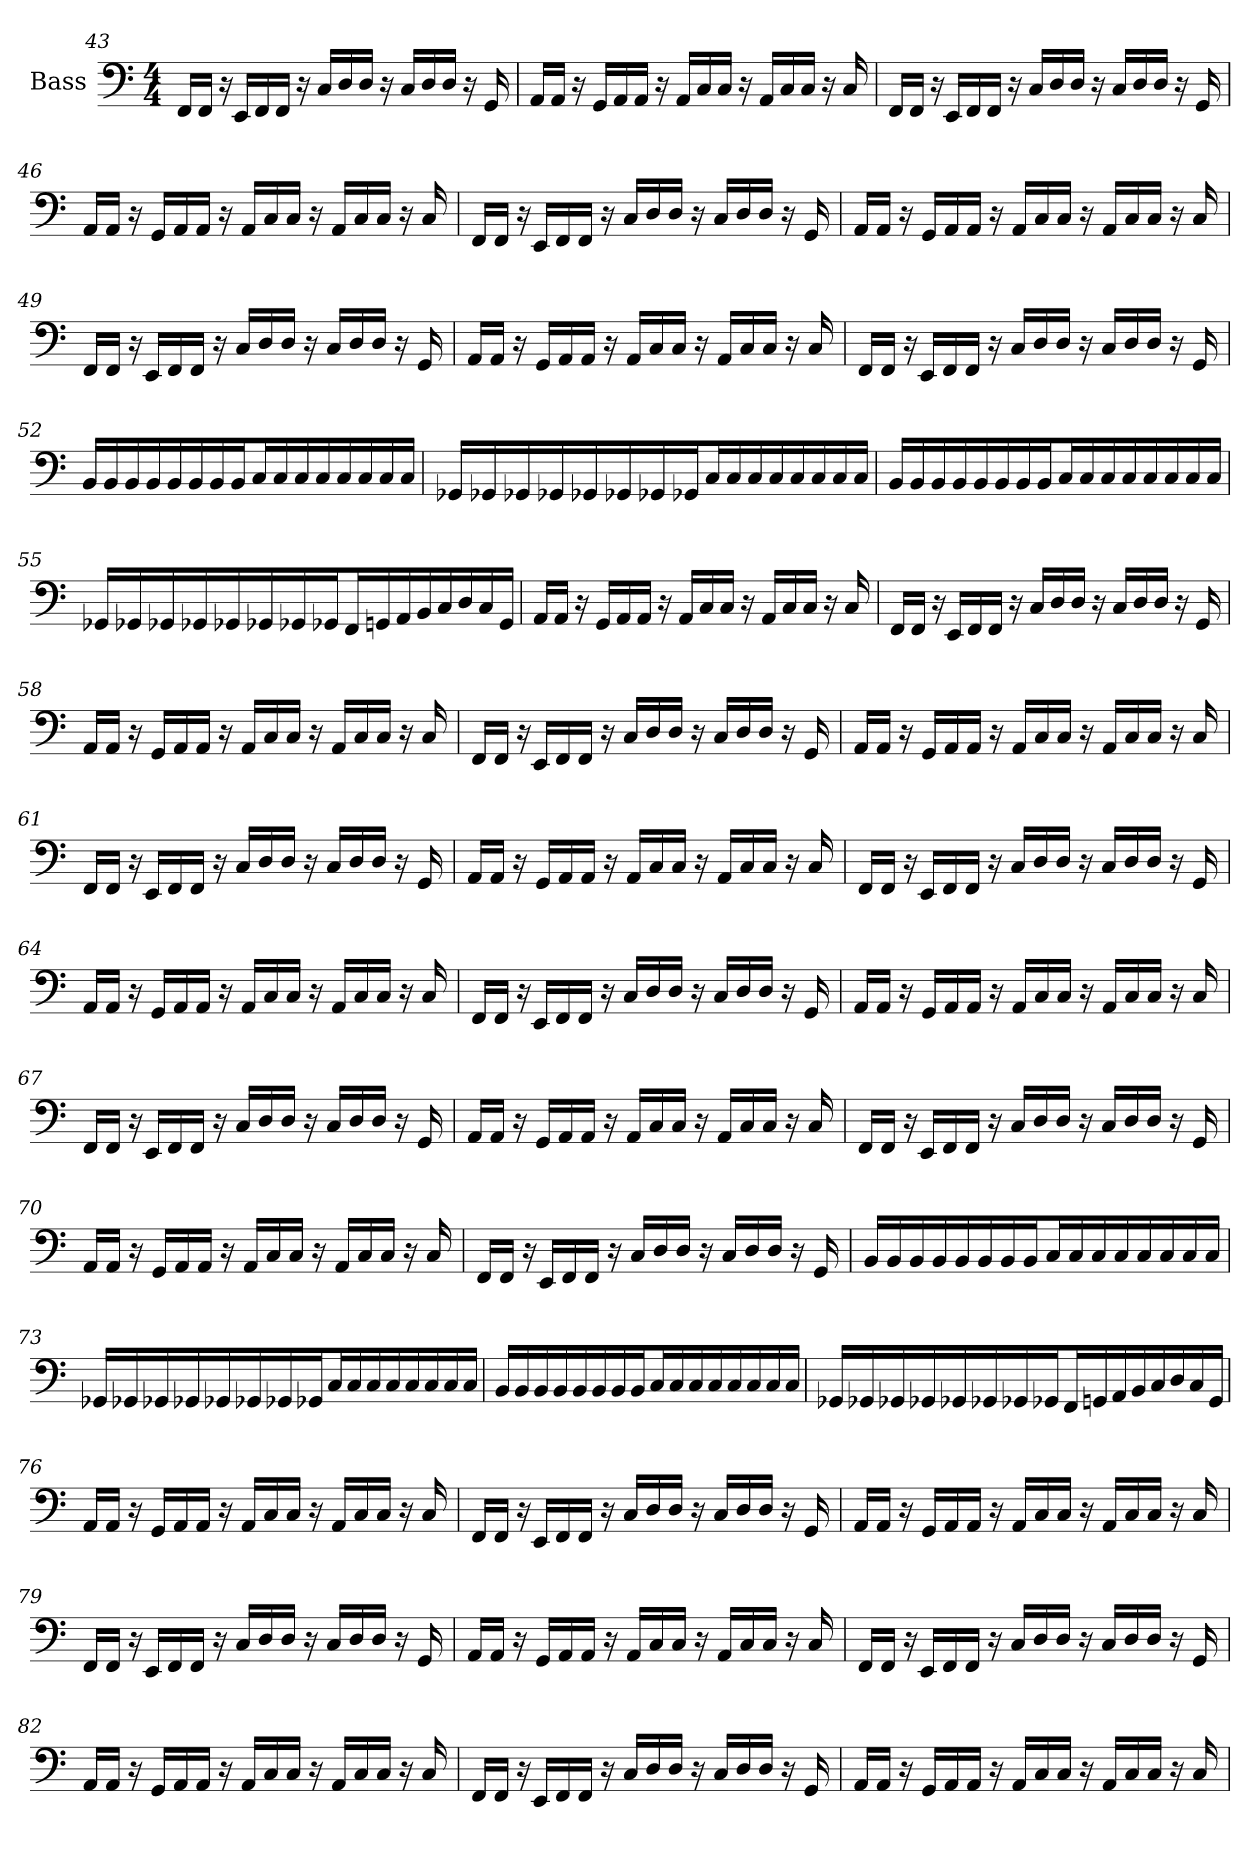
**kern
*part1
*staff1
*I"Bass
*clefF4
*ITrd7c12
*k[]
*M4/4
=43
!LO:N:vis=16
64FFF/LL
!LO:N:vis=16
64FFF/JJ
!LO:N:vis=16
64r
!LO:N:vis=16
64EEE/LL
!LO:N:vis=16
64FFF/
!LO:N:vis=16
64FFF/JJ
!LO:N:vis=16
64r
!LO:N:vis=16
64CC/LL
!LO:N:vis=16
64DD/
!LO:N:vis=16
64DD/JJ
!LO:N:vis=16
64r
!LO:N:vis=16
64CC/LL
!LO:N:vis=16
64DD/
!LO:N:vis=16
64DD/JJ
!LO:N:vis=16
64r
!LO:N:vis=16
64GGG
=44
!LO:N:vis=16
64AAA/LL
!LO:N:vis=16
64AAA/JJ
!LO:N:vis=16
64r
!LO:N:vis=16
64GGG/LL
!LO:N:vis=16
64AAA/
!LO:N:vis=16
64AAA/JJ
!LO:N:vis=16
64r
!LO:N:vis=16
64AAA/LL
!LO:N:vis=16
64CC/
!LO:N:vis=16
64CC/JJ
!LO:N:vis=16
64r
!LO:N:vis=16
64AAA/LL
!LO:N:vis=16
64CC/
!LO:N:vis=16
64CC/JJ
!LO:N:vis=16
64r
!LO:N:vis=16
64CC
=45
!LO:N:vis=16
64FFF/LL
!LO:N:vis=16
64FFF/JJ
!LO:N:vis=16
64r
!LO:N:vis=16
64EEE/LL
!LO:N:vis=16
64FFF/
!LO:N:vis=16
64FFF/JJ
!LO:N:vis=16
64r
!LO:N:vis=16
64CC/LL
!LO:N:vis=16
64DD/
!LO:N:vis=16
64DD/JJ
!LO:N:vis=16
64r
!LO:N:vis=16
64CC/LL
!LO:N:vis=16
64DD/
!LO:N:vis=16
64DD/JJ
!LO:N:vis=16
64r
!LO:N:vis=16
64GGG
=46
!LO:N:vis=16
64AAA/LL
!LO:N:vis=16
64AAA/JJ
!LO:N:vis=16
64r
!LO:N:vis=16
64GGG/LL
!LO:N:vis=16
64AAA/
!LO:N:vis=16
64AAA/JJ
!LO:N:vis=16
64r
!LO:N:vis=16
64AAA/LL
!LO:N:vis=16
64CC/
!LO:N:vis=16
64CC/JJ
!LO:N:vis=16
64r
!LO:N:vis=16
64AAA/LL
!LO:N:vis=16
64CC/
!LO:N:vis=16
64CC/JJ
!LO:N:vis=16
64r
!LO:N:vis=16
64CC
=47
!LO:N:vis=16
64FFF/LL
!LO:N:vis=16
64FFF/JJ
!LO:N:vis=16
64r
!LO:N:vis=16
64EEE/LL
!LO:N:vis=16
64FFF/
!LO:N:vis=16
64FFF/JJ
!LO:N:vis=16
64r
!LO:N:vis=16
64CC/LL
!LO:N:vis=16
64DD/
!LO:N:vis=16
64DD/JJ
!LO:N:vis=16
64r
!LO:N:vis=16
64CC/LL
!LO:N:vis=16
64DD/
!LO:N:vis=16
64DD/JJ
!LO:N:vis=16
64r
!LO:N:vis=16
64GGG
=48
!LO:N:vis=16
64AAA/LL
!LO:N:vis=16
64AAA/JJ
!LO:N:vis=16
64r
!LO:N:vis=16
64GGG/LL
!LO:N:vis=16
64AAA/
!LO:N:vis=16
64AAA/JJ
!LO:N:vis=16
64r
!LO:N:vis=16
64AAA/LL
!LO:N:vis=16
64CC/
!LO:N:vis=16
64CC/JJ
!LO:N:vis=16
64r
!LO:N:vis=16
64AAA/LL
!LO:N:vis=16
64CC/
!LO:N:vis=16
64CC/JJ
!LO:N:vis=16
64r
!LO:N:vis=16
64CC
=49
!LO:N:vis=16
64FFF/LL
!LO:N:vis=16
64FFF/JJ
!LO:N:vis=16
64r
!LO:N:vis=16
64EEE/LL
!LO:N:vis=16
64FFF/
!LO:N:vis=16
64FFF/JJ
!LO:N:vis=16
64r
!LO:N:vis=16
64CC/LL
!LO:N:vis=16
64DD/
!LO:N:vis=16
64DD/JJ
!LO:N:vis=16
64r
!LO:N:vis=16
64CC/LL
!LO:N:vis=16
64DD/
!LO:N:vis=16
64DD/JJ
!LO:N:vis=16
64r
!LO:N:vis=16
64GGG
=50
!LO:N:vis=16
64AAA/LL
!LO:N:vis=16
64AAA/JJ
!LO:N:vis=16
64r
!LO:N:vis=16
64GGG/LL
!LO:N:vis=16
64AAA/
!LO:N:vis=16
64AAA/JJ
!LO:N:vis=16
64r
!LO:N:vis=16
64AAA/LL
!LO:N:vis=16
64CC/
!LO:N:vis=16
64CC/JJ
!LO:N:vis=16
64r
!LO:N:vis=16
64AAA/LL
!LO:N:vis=16
64CC/
!LO:N:vis=16
64CC/JJ
!LO:N:vis=16
64r
!LO:N:vis=16
64CC
=51
!LO:N:vis=16
64FFF/LL
!LO:N:vis=16
64FFF/JJ
!LO:N:vis=16
64r
!LO:N:vis=16
64EEE/LL
!LO:N:vis=16
64FFF/
!LO:N:vis=16
64FFF/JJ
!LO:N:vis=16
64r
!LO:N:vis=16
64CC/LL
!LO:N:vis=16
64DD/
!LO:N:vis=16
64DD/JJ
!LO:N:vis=16
64r
!LO:N:vis=16
64CC/LL
!LO:N:vis=16
64DD/
!LO:N:vis=16
64DD/JJ
!LO:N:vis=16
64r
!LO:N:vis=16
64GGG
=52
!LO:N:vis=16
64BBB/LL
!LO:N:vis=16
64BBB/
!LO:N:vis=16
64BBB/
!LO:N:vis=16
64BBB/
!LO:N:vis=16
64BBB/
!LO:N:vis=16
64BBB/
!LO:N:vis=16
64BBB/
!LO:N:vis=16
64BBB/J
!LO:N:vis=16
64CC/L
!LO:N:vis=16
64CC/
!LO:N:vis=16
64CC/
!LO:N:vis=16
64CC/
!LO:N:vis=16
64CC/
!LO:N:vis=16
64CC/
!LO:N:vis=16
64CC/
!LO:N:vis=16
64CC/JJ
=53
!LO:N:vis=16
64GGG-X/LL
!LO:N:vis=16
64GGG-X/
!LO:N:vis=16
64GGG-X/
!LO:N:vis=16
64GGG-X/
!LO:N:vis=16
64GGG-X/
!LO:N:vis=16
64GGG-X/
!LO:N:vis=16
64GGG-X/
!LO:N:vis=16
64GGG-X/J
!LO:N:vis=16
64CC/L
!LO:N:vis=16
64CC/
!LO:N:vis=16
64CC/
!LO:N:vis=16
64CC/
!LO:N:vis=16
64CC/
!LO:N:vis=16
64CC/
!LO:N:vis=16
64CC/
!LO:N:vis=16
64CC/JJ
=54
!LO:N:vis=16
64BBB/LL
!LO:N:vis=16
64BBB/
!LO:N:vis=16
64BBB/
!LO:N:vis=16
64BBB/
!LO:N:vis=16
64BBB/
!LO:N:vis=16
64BBB/
!LO:N:vis=16
64BBB/
!LO:N:vis=16
64BBB/J
!LO:N:vis=16
64CC/L
!LO:N:vis=16
64CC/
!LO:N:vis=16
64CC/
!LO:N:vis=16
64CC/
!LO:N:vis=16
64CC/
!LO:N:vis=16
64CC/
!LO:N:vis=16
64CC/
!LO:N:vis=16
64CC/JJ
=55
!LO:N:vis=16
64GGG-X/LL
!LO:N:vis=16
64GGG-X/
!LO:N:vis=16
64GGG-X/
!LO:N:vis=16
64GGG-X/
!LO:N:vis=16
64GGG-X/
!LO:N:vis=16
64GGG-X/
!LO:N:vis=16
64GGG-X/
!LO:N:vis=16
64GGG-X/J
!LO:N:vis=16
64FFF/L
!LO:N:vis=16
64GGG/
!LO:N:vis=16
64AAA/
!LO:N:vis=16
64BBB/
!LO:N:vis=16
64CC/
!LO:N:vis=16
64DD/
!LO:N:vis=16
64CC/
!LO:N:vis=16
64GGG/JJ
=56
!LO:N:vis=16
64AAA/LL
!LO:N:vis=16
64AAA/JJ
!LO:N:vis=16
64r
!LO:N:vis=16
64GGG/LL
!LO:N:vis=16
64AAA/
!LO:N:vis=16
64AAA/JJ
!LO:N:vis=16
64r
!LO:N:vis=16
64AAA/LL
!LO:N:vis=16
64CC/
!LO:N:vis=16
64CC/JJ
!LO:N:vis=16
64r
!LO:N:vis=16
64AAA/LL
!LO:N:vis=16
64CC/
!LO:N:vis=16
64CC/JJ
!LO:N:vis=16
64r
!LO:N:vis=16
64CC
=57
!LO:N:vis=16
64FFF/LL
!LO:N:vis=16
64FFF/JJ
!LO:N:vis=16
64r
!LO:N:vis=16
64EEE/LL
!LO:N:vis=16
64FFF/
!LO:N:vis=16
64FFF/JJ
!LO:N:vis=16
64r
!LO:N:vis=16
64CC/LL
!LO:N:vis=16
64DD/
!LO:N:vis=16
64DD/JJ
!LO:N:vis=16
64r
!LO:N:vis=16
64CC/LL
!LO:N:vis=16
64DD/
!LO:N:vis=16
64DD/JJ
!LO:N:vis=16
64r
!LO:N:vis=16
64GGG
=58
!LO:N:vis=16
64AAA/LL
!LO:N:vis=16
64AAA/JJ
!LO:N:vis=16
64r
!LO:N:vis=16
64GGG/LL
!LO:N:vis=16
64AAA/
!LO:N:vis=16
64AAA/JJ
!LO:N:vis=16
64r
!LO:N:vis=16
64AAA/LL
!LO:N:vis=16
64CC/
!LO:N:vis=16
64CC/JJ
!LO:N:vis=16
64r
!LO:N:vis=16
64AAA/LL
!LO:N:vis=16
64CC/
!LO:N:vis=16
64CC/JJ
!LO:N:vis=16
64r
!LO:N:vis=16
64CC
=59
!LO:N:vis=16
64FFF/LL
!LO:N:vis=16
64FFF/JJ
!LO:N:vis=16
64r
!LO:N:vis=16
64EEE/LL
!LO:N:vis=16
64FFF/
!LO:N:vis=16
64FFF/JJ
!LO:N:vis=16
64r
!LO:N:vis=16
64CC/LL
!LO:N:vis=16
64DD/
!LO:N:vis=16
64DD/JJ
!LO:N:vis=16
64r
!LO:N:vis=16
64CC/LL
!LO:N:vis=16
64DD/
!LO:N:vis=16
64DD/JJ
!LO:N:vis=16
64r
!LO:N:vis=16
64GGG
=60
!LO:N:vis=16
64AAA/LL
!LO:N:vis=16
64AAA/JJ
!LO:N:vis=16
64r
!LO:N:vis=16
64GGG/LL
!LO:N:vis=16
64AAA/
!LO:N:vis=16
64AAA/JJ
!LO:N:vis=16
64r
!LO:N:vis=16
64AAA/LL
!LO:N:vis=16
64CC/
!LO:N:vis=16
64CC/JJ
!LO:N:vis=16
64r
!LO:N:vis=16
64AAA/LL
!LO:N:vis=16
64CC/
!LO:N:vis=16
64CC/JJ
!LO:N:vis=16
64r
!LO:N:vis=16
64CC
=61
!LO:N:vis=16
64FFF/LL
!LO:N:vis=16
64FFF/JJ
!LO:N:vis=16
64r
!LO:N:vis=16
64EEE/LL
!LO:N:vis=16
64FFF/
!LO:N:vis=16
64FFF/JJ
!LO:N:vis=16
64r
!LO:N:vis=16
64CC/LL
!LO:N:vis=16
64DD/
!LO:N:vis=16
64DD/JJ
!LO:N:vis=16
64r
!LO:N:vis=16
64CC/LL
!LO:N:vis=16
64DD/
!LO:N:vis=16
64DD/JJ
!LO:N:vis=16
64r
!LO:N:vis=16
64GGG
=62
!LO:N:vis=16
64AAA/LL
!LO:N:vis=16
64AAA/JJ
!LO:N:vis=16
64r
!LO:N:vis=16
64GGG/LL
!LO:N:vis=16
64AAA/
!LO:N:vis=16
64AAA/JJ
!LO:N:vis=16
64r
!LO:N:vis=16
64AAA/LL
!LO:N:vis=16
64CC/
!LO:N:vis=16
64CC/JJ
!LO:N:vis=16
64r
!LO:N:vis=16
64AAA/LL
!LO:N:vis=16
64CC/
!LO:N:vis=16
64CC/JJ
!LO:N:vis=16
64r
!LO:N:vis=16
64CC
=63
!LO:N:vis=16
64FFF/LL
!LO:N:vis=16
64FFF/JJ
!LO:N:vis=16
64r
!LO:N:vis=16
64EEE/LL
!LO:N:vis=16
64FFF/
!LO:N:vis=16
64FFF/JJ
!LO:N:vis=16
64r
!LO:N:vis=16
64CC/LL
!LO:N:vis=16
64DD/
!LO:N:vis=16
64DD/JJ
!LO:N:vis=16
64r
!LO:N:vis=16
64CC/LL
!LO:N:vis=16
64DD/
!LO:N:vis=16
64DD/JJ
!LO:N:vis=16
64r
!LO:N:vis=16
64GGG
=64
!LO:N:vis=16
64AAA/LL
!LO:N:vis=16
64AAA/JJ
!LO:N:vis=16
64r
!LO:N:vis=16
64GGG/LL
!LO:N:vis=16
64AAA/
!LO:N:vis=16
64AAA/JJ
!LO:N:vis=16
64r
!LO:N:vis=16
64AAA/LL
!LO:N:vis=16
64CC/
!LO:N:vis=16
64CC/JJ
!LO:N:vis=16
64r
!LO:N:vis=16
64AAA/LL
!LO:N:vis=16
64CC/
!LO:N:vis=16
64CC/JJ
!LO:N:vis=16
64r
!LO:N:vis=16
64CC
=65
!LO:N:vis=16
64FFF/LL
!LO:N:vis=16
64FFF/JJ
!LO:N:vis=16
64r
!LO:N:vis=16
64EEE/LL
!LO:N:vis=16
64FFF/
!LO:N:vis=16
64FFF/JJ
!LO:N:vis=16
64r
!LO:N:vis=16
64CC/LL
!LO:N:vis=16
64DD/
!LO:N:vis=16
64DD/JJ
!LO:N:vis=16
64r
!LO:N:vis=16
64CC/LL
!LO:N:vis=16
64DD/
!LO:N:vis=16
64DD/JJ
!LO:N:vis=16
64r
!LO:N:vis=16
64GGG
=66
!LO:N:vis=16
64AAA/LL
!LO:N:vis=16
64AAA/JJ
!LO:N:vis=16
64r
!LO:N:vis=16
64GGG/LL
!LO:N:vis=16
64AAA/
!LO:N:vis=16
64AAA/JJ
!LO:N:vis=16
64r
!LO:N:vis=16
64AAA/LL
!LO:N:vis=16
64CC/
!LO:N:vis=16
64CC/JJ
!LO:N:vis=16
64r
!LO:N:vis=16
64AAA/LL
!LO:N:vis=16
64CC/
!LO:N:vis=16
64CC/JJ
!LO:N:vis=16
64r
!LO:N:vis=16
64CC
=67
!LO:N:vis=16
64FFF/LL
!LO:N:vis=16
64FFF/JJ
!LO:N:vis=16
64r
!LO:N:vis=16
64EEE/LL
!LO:N:vis=16
64FFF/
!LO:N:vis=16
64FFF/JJ
!LO:N:vis=16
64r
!LO:N:vis=16
64CC/LL
!LO:N:vis=16
64DD/
!LO:N:vis=16
64DD/JJ
!LO:N:vis=16
64r
!LO:N:vis=16
64CC/LL
!LO:N:vis=16
64DD/
!LO:N:vis=16
64DD/JJ
!LO:N:vis=16
64r
!LO:N:vis=16
64GGG
=68
!LO:N:vis=16
64AAA/LL
!LO:N:vis=16
64AAA/JJ
!LO:N:vis=16
64r
!LO:N:vis=16
64GGG/LL
!LO:N:vis=16
64AAA/
!LO:N:vis=16
64AAA/JJ
!LO:N:vis=16
64r
!LO:N:vis=16
64AAA/LL
!LO:N:vis=16
64CC/
!LO:N:vis=16
64CC/JJ
!LO:N:vis=16
64r
!LO:N:vis=16
64AAA/LL
!LO:N:vis=16
64CC/
!LO:N:vis=16
64CC/JJ
!LO:N:vis=16
64r
!LO:N:vis=16
64CC
=69
!LO:N:vis=16
64FFF/LL
!LO:N:vis=16
64FFF/JJ
!LO:N:vis=16
64r
!LO:N:vis=16
64EEE/LL
!LO:N:vis=16
64FFF/
!LO:N:vis=16
64FFF/JJ
!LO:N:vis=16
64r
!LO:N:vis=16
64CC/LL
!LO:N:vis=16
64DD/
!LO:N:vis=16
64DD/JJ
!LO:N:vis=16
64r
!LO:N:vis=16
64CC/LL
!LO:N:vis=16
64DD/
!LO:N:vis=16
64DD/JJ
!LO:N:vis=16
64r
!LO:N:vis=16
64GGG
=70
!LO:N:vis=16
64AAA/LL
!LO:N:vis=16
64AAA/JJ
!LO:N:vis=16
64r
!LO:N:vis=16
64GGG/LL
!LO:N:vis=16
64AAA/
!LO:N:vis=16
64AAA/JJ
!LO:N:vis=16
64r
!LO:N:vis=16
64AAA/LL
!LO:N:vis=16
64CC/
!LO:N:vis=16
64CC/JJ
!LO:N:vis=16
64r
!LO:N:vis=16
64AAA/LL
!LO:N:vis=16
64CC/
!LO:N:vis=16
64CC/JJ
!LO:N:vis=16
64r
!LO:N:vis=16
64CC
=71
!LO:N:vis=16
64FFF/LL
!LO:N:vis=16
64FFF/JJ
!LO:N:vis=16
64r
!LO:N:vis=16
64EEE/LL
!LO:N:vis=16
64FFF/
!LO:N:vis=16
64FFF/JJ
!LO:N:vis=16
64r
!LO:N:vis=16
64CC/LL
!LO:N:vis=16
64DD/
!LO:N:vis=16
64DD/JJ
!LO:N:vis=16
64r
!LO:N:vis=16
64CC/LL
!LO:N:vis=16
64DD/
!LO:N:vis=16
64DD/JJ
!LO:N:vis=16
64r
!LO:N:vis=16
64GGG
=72
!LO:N:vis=16
64BBB/LL
!LO:N:vis=16
64BBB/
!LO:N:vis=16
64BBB/
!LO:N:vis=16
64BBB/
!LO:N:vis=16
64BBB/
!LO:N:vis=16
64BBB/
!LO:N:vis=16
64BBB/
!LO:N:vis=16
64BBB/J
!LO:N:vis=16
64CC/L
!LO:N:vis=16
64CC/
!LO:N:vis=16
64CC/
!LO:N:vis=16
64CC/
!LO:N:vis=16
64CC/
!LO:N:vis=16
64CC/
!LO:N:vis=16
64CC/
!LO:N:vis=16
64CC/JJ
=73
!LO:N:vis=16
64GGG-X/LL
!LO:N:vis=16
64GGG-X/
!LO:N:vis=16
64GGG-X/
!LO:N:vis=16
64GGG-X/
!LO:N:vis=16
64GGG-X/
!LO:N:vis=16
64GGG-X/
!LO:N:vis=16
64GGG-X/
!LO:N:vis=16
64GGG-X/J
!LO:N:vis=16
64CC/L
!LO:N:vis=16
64CC/
!LO:N:vis=16
64CC/
!LO:N:vis=16
64CC/
!LO:N:vis=16
64CC/
!LO:N:vis=16
64CC/
!LO:N:vis=16
64CC/
!LO:N:vis=16
64CC/JJ
=74
!LO:N:vis=16
64BBB/LL
!LO:N:vis=16
64BBB/
!LO:N:vis=16
64BBB/
!LO:N:vis=16
64BBB/
!LO:N:vis=16
64BBB/
!LO:N:vis=16
64BBB/
!LO:N:vis=16
64BBB/
!LO:N:vis=16
64BBB/J
!LO:N:vis=16
64CC/L
!LO:N:vis=16
64CC/
!LO:N:vis=16
64CC/
!LO:N:vis=16
64CC/
!LO:N:vis=16
64CC/
!LO:N:vis=16
64CC/
!LO:N:vis=16
64CC/
!LO:N:vis=16
64CC/JJ
=75
!LO:N:vis=16
64GGG-X/LL
!LO:N:vis=16
64GGG-X/
!LO:N:vis=16
64GGG-X/
!LO:N:vis=16
64GGG-X/
!LO:N:vis=16
64GGG-X/
!LO:N:vis=16
64GGG-X/
!LO:N:vis=16
64GGG-X/
!LO:N:vis=16
64GGG-X/J
!LO:N:vis=16
64FFF/L
!LO:N:vis=16
64GGG/
!LO:N:vis=16
64AAA/
!LO:N:vis=16
64BBB/
!LO:N:vis=16
64CC/
!LO:N:vis=16
64DD/
!LO:N:vis=16
64CC/
!LO:N:vis=16
64GGG/JJ
=76
!LO:N:vis=16
64AAA/LL
!LO:N:vis=16
64AAA/JJ
!LO:N:vis=16
64r
!LO:N:vis=16
64GGG/LL
!LO:N:vis=16
64AAA/
!LO:N:vis=16
64AAA/JJ
!LO:N:vis=16
64r
!LO:N:vis=16
64AAA/LL
!LO:N:vis=16
64CC/
!LO:N:vis=16
64CC/JJ
!LO:N:vis=16
64r
!LO:N:vis=16
64AAA/LL
!LO:N:vis=16
64CC/
!LO:N:vis=16
64CC/JJ
!LO:N:vis=16
64r
!LO:N:vis=16
64CC
=77
!LO:N:vis=16
64FFF/LL
!LO:N:vis=16
64FFF/JJ
!LO:N:vis=16
64r
!LO:N:vis=16
64EEE/LL
!LO:N:vis=16
64FFF/
!LO:N:vis=16
64FFF/JJ
!LO:N:vis=16
64r
!LO:N:vis=16
64CC/LL
!LO:N:vis=16
64DD/
!LO:N:vis=16
64DD/JJ
!LO:N:vis=16
64r
!LO:N:vis=16
64CC/LL
!LO:N:vis=16
64DD/
!LO:N:vis=16
64DD/JJ
!LO:N:vis=16
64r
!LO:N:vis=16
64GGG
=78
!LO:N:vis=16
64AAA/LL
!LO:N:vis=16
64AAA/JJ
!LO:N:vis=16
64r
!LO:N:vis=16
64GGG/LL
!LO:N:vis=16
64AAA/
!LO:N:vis=16
64AAA/JJ
!LO:N:vis=16
64r
!LO:N:vis=16
64AAA/LL
!LO:N:vis=16
64CC/
!LO:N:vis=16
64CC/JJ
!LO:N:vis=16
64r
!LO:N:vis=16
64AAA/LL
!LO:N:vis=16
64CC/
!LO:N:vis=16
64CC/JJ
!LO:N:vis=16
64r
!LO:N:vis=16
64CC
=79
!LO:N:vis=16
64FFF/LL
!LO:N:vis=16
64FFF/JJ
!LO:N:vis=16
64r
!LO:N:vis=16
64EEE/LL
!LO:N:vis=16
64FFF/
!LO:N:vis=16
64FFF/JJ
!LO:N:vis=16
64r
!LO:N:vis=16
64CC/LL
!LO:N:vis=16
64DD/
!LO:N:vis=16
64DD/JJ
!LO:N:vis=16
64r
!LO:N:vis=16
64CC/LL
!LO:N:vis=16
64DD/
!LO:N:vis=16
64DD/JJ
!LO:N:vis=16
64r
!LO:N:vis=16
64GGG
=80
!LO:N:vis=16
64AAA/LL
!LO:N:vis=16
64AAA/JJ
!LO:N:vis=16
64r
!LO:N:vis=16
64GGG/LL
!LO:N:vis=16
64AAA/
!LO:N:vis=16
64AAA/JJ
!LO:N:vis=16
64r
!LO:N:vis=16
64AAA/LL
!LO:N:vis=16
64CC/
!LO:N:vis=16
64CC/JJ
!LO:N:vis=16
64r
!LO:N:vis=16
64AAA/LL
!LO:N:vis=16
64CC/
!LO:N:vis=16
64CC/JJ
!LO:N:vis=16
64r
!LO:N:vis=16
64CC
=81
!LO:N:vis=16
64FFF/LL
!LO:N:vis=16
64FFF/JJ
!LO:N:vis=16
64r
!LO:N:vis=16
64EEE/LL
!LO:N:vis=16
64FFF/
!LO:N:vis=16
64FFF/JJ
!LO:N:vis=16
64r
!LO:N:vis=16
64CC/LL
!LO:N:vis=16
64DD/
!LO:N:vis=16
64DD/JJ
!LO:N:vis=16
64r
!LO:N:vis=16
64CC/LL
!LO:N:vis=16
64DD/
!LO:N:vis=16
64DD/JJ
!LO:N:vis=16
64r
!LO:N:vis=16
64GGG
=82
!LO:N:vis=16
64AAA/LL
!LO:N:vis=16
64AAA/JJ
!LO:N:vis=16
64r
!LO:N:vis=16
64GGG/LL
!LO:N:vis=16
64AAA/
!LO:N:vis=16
64AAA/JJ
!LO:N:vis=16
64r
!LO:N:vis=16
64AAA/LL
!LO:N:vis=16
64CC/
!LO:N:vis=16
64CC/JJ
!LO:N:vis=16
64r
!LO:N:vis=16
64AAA/LL
!LO:N:vis=16
64CC/
!LO:N:vis=16
64CC/JJ
!LO:N:vis=16
64r
!LO:N:vis=16
64CC
=83
!LO:N:vis=16
64FFF/LL
!LO:N:vis=16
64FFF/JJ
!LO:N:vis=16
64r
!LO:N:vis=16
64EEE/LL
!LO:N:vis=16
64FFF/
!LO:N:vis=16
64FFF/JJ
!LO:N:vis=16
64r
!LO:N:vis=16
64CC/LL
!LO:N:vis=16
64DD/
!LO:N:vis=16
64DD/JJ
!LO:N:vis=16
64r
!LO:N:vis=16
64CC/LL
!LO:N:vis=16
64DD/
!LO:N:vis=16
64DD/JJ
!LO:N:vis=16
64r
!LO:N:vis=16
64GGG
=84
!LO:N:vis=16
64AAA/LL
!LO:N:vis=16
64AAA/JJ
!LO:N:vis=16
64r
!LO:N:vis=16
64GGG/LL
!LO:N:vis=16
64AAA/
!LO:N:vis=16
64AAA/JJ
!LO:N:vis=16
64r
!LO:N:vis=16
64AAA/LL
!LO:N:vis=16
64CC/
!LO:N:vis=16
64CC/JJ
!LO:N:vis=16
64r
!LO:N:vis=16
64AAA/LL
!LO:N:vis=16
64CC/
!LO:N:vis=16
64CC/JJ
!LO:N:vis=16
64r
!LO:N:vis=16
64CC
=
*-
